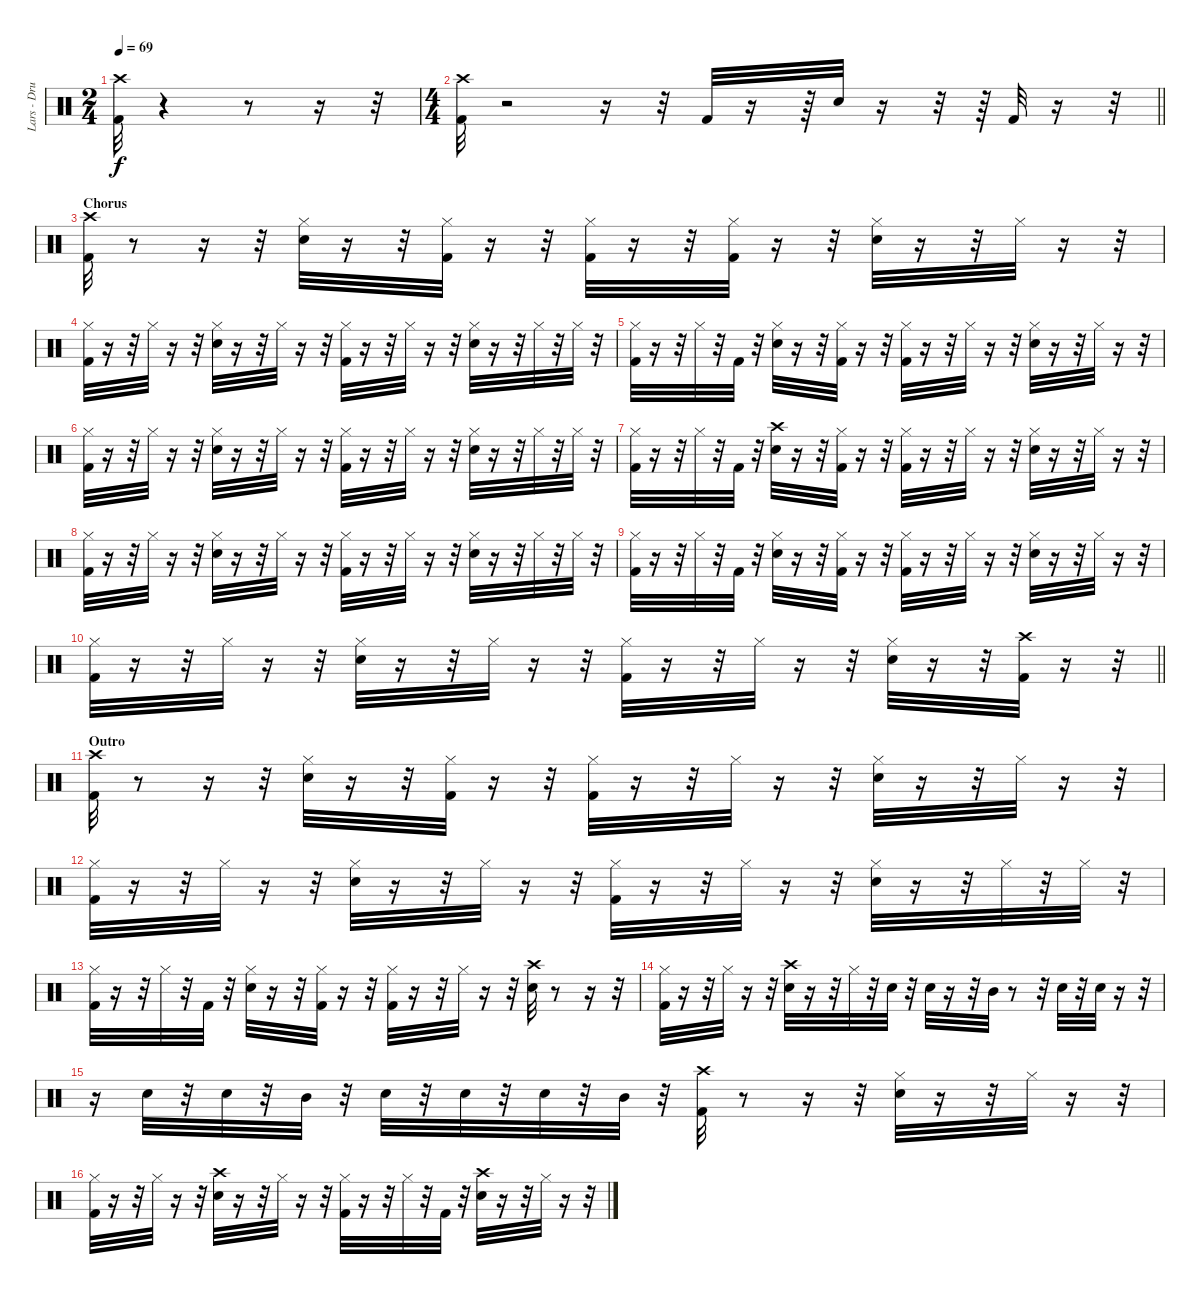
\track ("Lars - Drums" "Lars - Dru") {instrument percussion}
\staff {score}
\articulation defaults
\ts (2 4)
\tempo 69
\clef neutral
\ks c
("Kick (hit) 2" "Crash high (hit)").32{dy f} r.4 r.8 r.16 r.32 |
\ts (4 4)
\barLineRight lightlight
("Crash high (hit)" "Kick (hit) 2").32 r.2 r.16 r.32 "Kick (hit) 2".32 r.16 r.64 "Snare (hit) 2".32 r.16 r.32 r.64 "Kick (hit) 2".32 r.16 r.32 |
\section ("" "Chorus")
("Kick (hit) 2" "Crash high (hit)").32 r.8 r.16 r.32 ("Hi-Hat (closed)" "Snare (hit) 2").32 r.16 r.32 ("Hi-Hat (closed)" "Kick (hit) 2").32 r.16 r.32 ("Hi-Hat (closed)" "Kick (hit) 2").32 r.16 r.32 ("Hi-Hat (closed)" "Kick (hit) 2").32 r.16 r.32 ("Hi-Hat (closed)" "Snare (hit) 2").32 r.16 r.32 "Hi-Hat (closed)".32 r.16 r.32 |
("Hi-Hat (closed)" "Kick (hit) 2").32 r.16 r.32 "Hi-Hat (closed)".32 r.16 r.32 ("Snare (hit) 2" "Hi-Hat (closed)").32 r.16 r.32 "Hi-Hat (closed)".32 r.16 r.32 ("Hi-Hat (closed)" "Kick (hit) 2").32 r.16 r.32 "Hi-Hat (closed)".32 r.16 r.32 ("Hi-Hat (closed)" "Snare (hit) 2").32 r.16 r.32 "Hi-Hat (closed)".32 r.32 "Hi-Hat (closed)".32 r.32 |
("Hi-Hat (closed)" "Kick (hit) 2").32 r.16 r.32 "Hi-Hat (closed)".32 r.32 "Kick (hit) 2".32 r.32 ("Snare (hit) 2" "Hi-Hat (closed)").32 r.16 r.32 ("Kick (hit) 2" "Hi-Hat (closed)").32 r.16 r.32 ("Hi-Hat (closed)" "Kick (hit) 2").32 r.16 r.32 "Hi-Hat (closed)".32 r.16 r.32 ("Snare (hit) 2" "Hi-Hat (closed)").32 r.16 r.32 "Hi-Hat (closed)".32 r.16 r.32 |
("Hi-Hat (closed)" "Kick (hit) 2").32 r.16 r.32 "Hi-Hat (closed)".32 r.16 r.32 ("Snare (hit) 2" "Hi-Hat (closed)").32 r.16 r.32 "Hi-Hat (closed)".32 r.16 r.32 ("Kick (hit) 2" "Hi-Hat (closed)").32 r.16 r.32 "Hi-Hat (closed)".32 r.16 r.32 ("Hi-Hat (closed)" "Snare (hit) 2").32 r.16 r.32 "Hi-Hat (closed)".32 r.32 "Hi-Hat (closed)".32 r.32 |
("Hi-Hat (closed)" "Kick (hit) 2").32 r.16 r.32 "Hi-Hat (closed)".32 r.32 "Kick (hit) 2".32 r.32 ("Crash high (hit)" "Snare (hit) 2").32 r.16 r.32 ("Hi-Hat (closed)" "Kick (hit) 2").32 r.16 r.32 ("Hi-Hat (closed)" "Kick (hit) 2").32 r.16 r.32 "Hi-Hat (closed)".32 r.16 r.32 ("Snare (hit) 2" "Hi-Hat (closed)").32 r.16 r.32 "Hi-Hat (closed)".32 r.16 r.32 |
("Hi-Hat (closed)" "Kick (hit) 2").32 r.16 r.32 "Hi-Hat (closed)".32 r.16 r.32 ("Snare (hit) 2" "Hi-Hat (closed)").32 r.16 r.32 "Hi-Hat (closed)".32 r.16 r.32 ("Kick (hit) 2" "Hi-Hat (closed)").32 r.16 r.32 "Hi-Hat (closed)".32 r.16 r.32 ("Hi-Hat (closed)" "Snare (hit) 2").32 r.16 r.32 "Hi-Hat (closed)".32 r.32 "Hi-Hat (closed)".32 r.32 |
("Hi-Hat (closed)" "Kick (hit) 2").32 r.16 r.32 "Hi-Hat (closed)".32 r.32 "Kick (hit) 2".32 r.32 ("Snare (hit) 2" "Hi-Hat (closed)").32 r.16 r.32 ("Kick (hit) 2" "Hi-Hat (closed)").32 r.16 r.32 ("Hi-Hat (closed)" "Kick (hit) 2").32 r.16 r.32 "Hi-Hat (closed)".32 r.16 r.32 ("Snare (hit) 2" "Hi-Hat (closed)").32 r.16 r.32 "Hi-Hat (closed)".32 r.16 r.32 |
\barLineRight lightlight
("Hi-Hat (closed)" "Kick (hit) 2").32 r.16 r.32 "Hi-Hat (closed)".32 r.16 r.32 ("Snare (hit) 2" "Hi-Hat (closed)").32 r.16 r.32 "Hi-Hat (closed)".32 r.16 r.32 ("Hi-Hat (closed)" "Kick (hit) 2").32 r.16 r.32 "Hi-Hat (closed)".32 r.16 r.32 ("Snare (hit) 2" "Hi-Hat (closed)").32 r.16 r.32 ("Crash high (hit)" "Kick (hit) 2").32 r.16 r.32 |
\section ("" "Outro")
("Kick (hit) 2" "Crash high (hit)").32 r.8 r.16 r.32 ("Hi-Hat (closed)" "Snare (hit) 2").32 r.16 r.32 ("Hi-Hat (closed)" "Kick (hit) 2").32 r.16 r.32 ("Hi-Hat (closed)" "Kick (hit) 2").32 r.16 r.32 "Hi-Hat (closed)".32 r.16 r.32 ("Snare (hit) 2" "Hi-Hat (closed)").32 r.16 r.32 "Hi-Hat (closed)".32 r.16 r.32 |
("Kick (hit) 2" "Hi-Hat (closed)").32 r.16 r.32 "Hi-Hat (closed)".32 r.16 r.32 ("Snare (hit) 2" "Hi-Hat (closed)").32 r.16 r.32 "Hi-Hat (closed)".32 r.16 r.32 ("Hi-Hat (closed)" "Kick (hit) 2").32 r.16 r.32 "Hi-Hat (closed)".32 r.16 r.32 ("Snare (hit) 2" "Hi-Hat (closed)").32 r.16 r.32 "Hi-Hat (closed)".32 r.32 "Hi-Hat (closed)".32 r.32 |
("Hi-Hat (closed)" "Kick (hit) 2").32 r.16 r.32 "Hi-Hat (closed)".32 r.32 "Kick (hit) 2".32 r.32 ("Snare (hit) 2" "Hi-Hat (closed)").32 r.16 r.32 ("Hi-Hat (closed)" "Kick (hit) 2").32 r.16 r.32 ("Hi-Hat (closed)" "Kick (hit) 2").32 r.16 r.32 "Hi-Hat (closed)".32 r.16 r.32 ("Crash high (hit)" "Snare (hit) 2").32 r.8 r.16 r.32 |
("Kick (hit) 2" "Hi-Hat (closed)").32 r.16 r.32 "Hi-Hat (closed)".32 r.16 r.32 ("Crash high (hit)" "Snare (hit) 2").32 r.16 r.32 "Hi-Hat (closed)".32 r.32 "Snare (hit) 2".32 r.32 "Snare (hit) 2".32 r.16 r.32 "Mid Tom (hit)".32 r.8 r.32 "Snare (hit) 2".32 r.32 "Snare (hit) 2".32 r.16 r.32 |
r.16 "Snare (hit) 2".32 r.32 "Snare (hit) 2".32 r.32 "Mid Tom (hit)".32 r.32 "Snare (hit) 2".32 r.32 "Snare (hit) 2".32 r.32 "Snare (hit) 2".32 r.32 "Mid Tom (hit)".32 r.32 ("Crash high (hit)" "Kick (hit) 2").32 r.8 r.16 r.32 ("Hi-Hat (closed)" "Snare (hit) 2").32 r.16 r.32 "Hi-Hat (closed)".32 r.16 r.32 |
("Kick (hit) 2" "Hi-Hat (closed)").32 r.16 r.32 "Hi-Hat (closed)".32 r.16 r.32 ("Crash high (hit)" "Snare (hit) 2").32 r.16 r.32 "Hi-Hat (closed)".32 r.16 r.32 ("Hi-Hat (closed)" "Kick (hit) 2").32 r.16 r.32 "Hi-Hat (closed)".32 r.32 "Kick (hit) 2".32 r.32 ("Crash high (hit)" "Snare (hit) 2").32 r.16 r.32 "Hi-Hat (closed)".32 r.16 r.32
